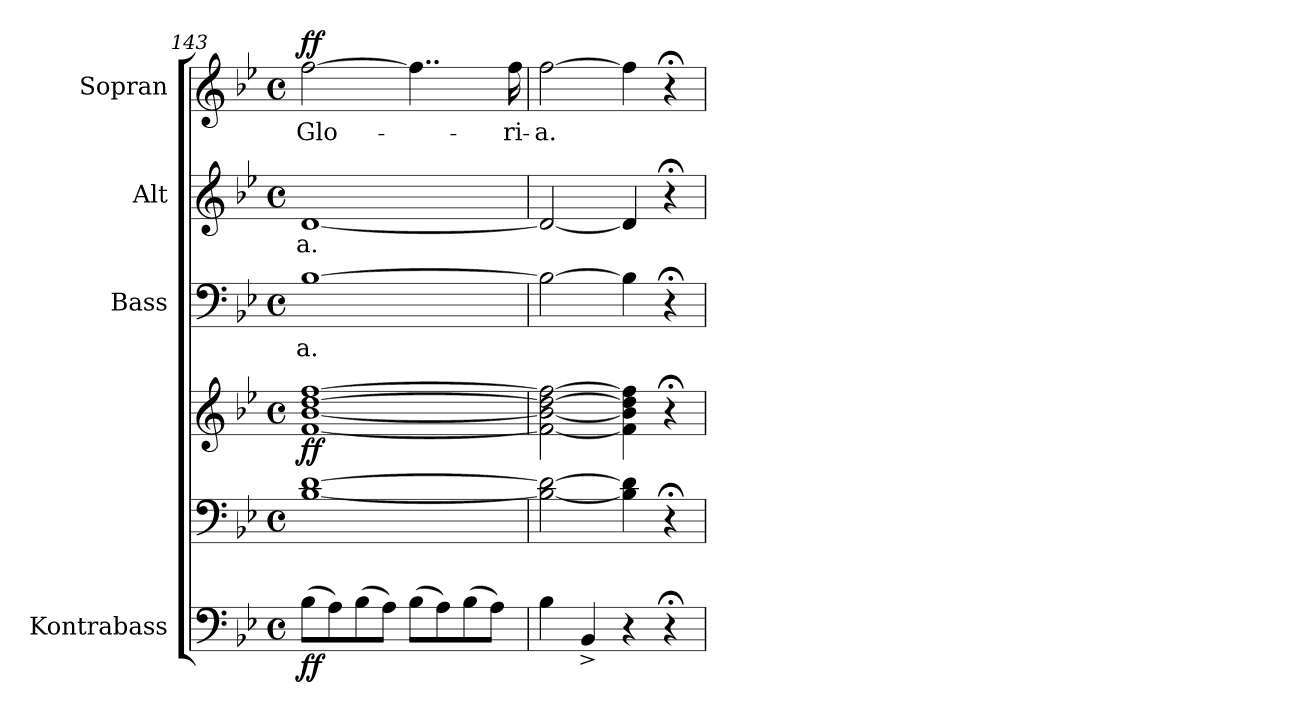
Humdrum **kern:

**kern	**dynam	**kern	**kern	**dynam	**kern	**text	**kern	**text	**kern	**text	**dynam
*part5	*part5	*part4	*part4	*part4	*part3	*part3	*part2	*part2	*part1	*part1	*part1
*staff6	*staff6	*staff5	*staff4	*staff4/5	*staff3	*staff3	*staff2	*staff2	*staff1	*staff1	*staff1
*I"Kontrabass	*	*	*	*	*I"Bass	*	*I"Alt	*	*I"Sopran	*	*
*I'Kb.	*	*	*	*	*I'B.	*	*I'A.	*	*I'S.	*	*
*clefF4	*	*clefF4	*clefG2	*	*clefF4	*	*clefG2	*	*clefG2	*	*
*ITrd7c12	*	*	*	*	*	*	*	*	*	*	*
*k[b-e-]	*	*k[b-e-]	*k[b-e-]	*	*k[b-e-]	*	*k[b-e-]	*	*k[b-e-]	*	*
*B-:	*	*B-:	*B-:	*	*B-:	*	*B-:	*	*B-:	*	*
*M4/4	*	*M4/4	*M4/4	*	*M4/4	*	*M4/4	*	*M4/4	*	*
*met(c)	*	*met(c)	*met(c)	*	*met(c)	*	*met(c)	*	*met(c)	*	*
=143	=143	=143	=143	=143	=143	=143	=143	=143	=143	=143	=143
!	!LO:DY:b	!	!	!LO:DY:b	!	!LO:LY:b	!	!LO:LY:b	!	!LO:LY:b	!LO:DY:a
(>8BB-\L	ff	[1B- [1d	[1f [1b- [1dd [1ff	ff	[1B-	-a.	[1d	-a.	[2ff\	Glo-	ff
8AA\)	.	.	.	.	.	.	.	.	.	.	.
(>8BB-\	.	.	.	.	.	.	.	.	.	.	.
8AA\J)	.	.	.	.	.	.	.	.	.	.	.
(>8BB-\L	.	.	.	.	.	.	.	.	4..ff\]	.	.
8AA\)	.	.	.	.	.	.	.	.	.	.	.
(>8BB-\	.	.	.	.	.	.	.	.	.	.	.
8AA\J)	.	.	.	.	.	.	.	.	.	.	.
!	!	!	!	!	!	!	!	!	!	!LO:LY:b	!
.	.	.	.	.	.	.	.	.	16ff\	-ri-	.
=144	=144	=144	=144	=144	=144	=144	=144	=144	=144	=144	=144
!	!	!	!	!	!	!	!	!	!	!LO:LY:b	!
4BB-\	.	2B-\_ 2d\_	2f\_ 2b-\_ 2dd\_ 2ff\_	.	2B-\_	.	2d/_	.	[2ff\	-a.	.
4BBB-^</	.	.	.	.	.	.	.	.	.	.	.
4r	.	4B-\] 4d\]	4f\] 4b-\] 4dd\] 4ff\]	.	4B-\]	.	4d/]	.	4ff\]	.	.
4r;<	.	4r;<	4r;<	.	4r;<	.	4r;<	.	4r;<	.	.
=	=	=	=	=	=	=	=	=	=	=	=
*-	*-	*-	*-	*-	*-	*-	*-	*-	*-	*-	*-
